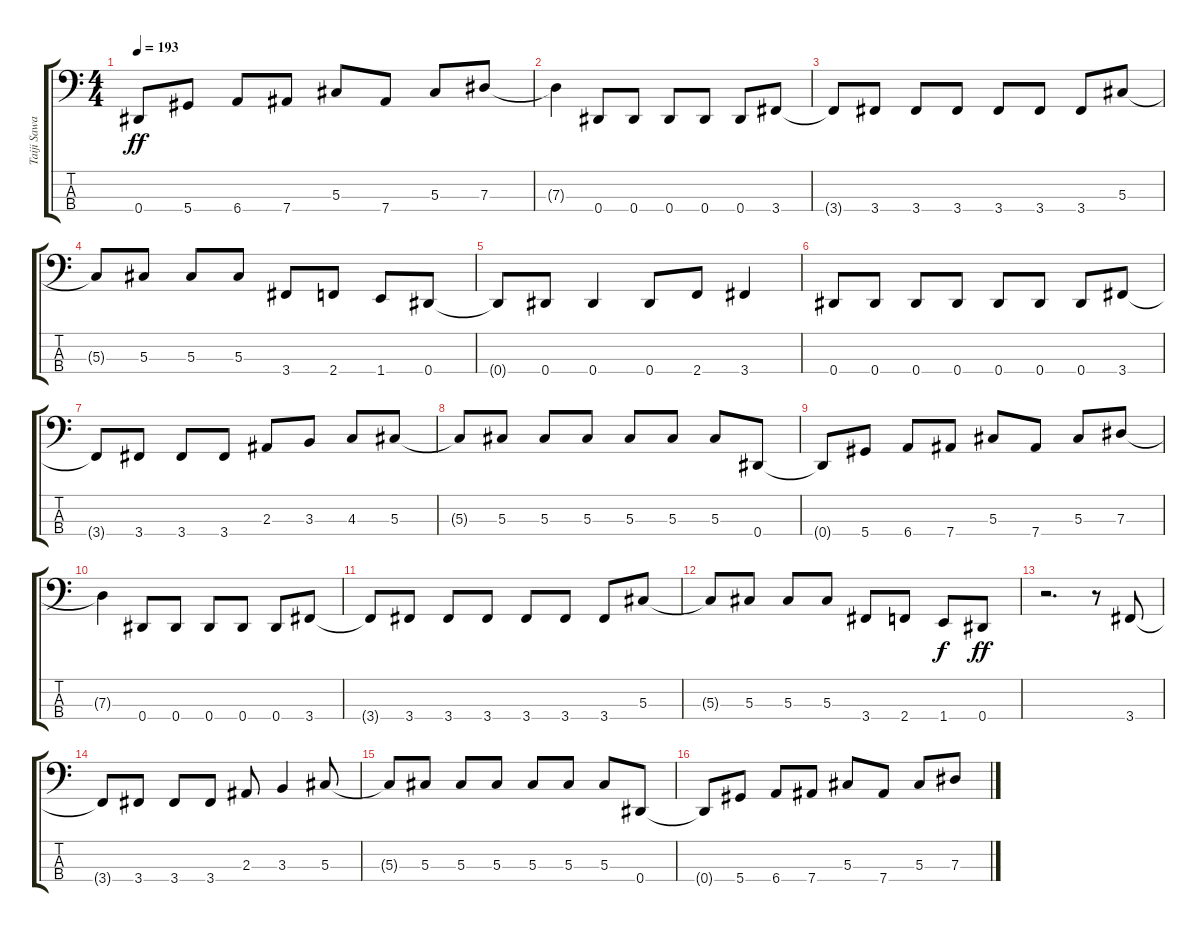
\track ("Taiji Sawada (Taiji)" "Taiji Sawa") {instrument electricbasspick}
\staff {score tabs}
\tuning (Gb2 Db2 Ab1 Eb1) {hide}
\ts (4 4)
\tempo 193
\clef f4
\ks c
0.4{t}.8{dy ff} 5.4.8 6.4.8 7.4.8 5.3.8 7.4.8 5.3.8 7.3.8 |
7.3{t}.4 0.4.8 0.4.8 0.4.8 0.4.8 0.4.8 3.4.8 |
3.4{t}.8 3.4.8 3.4.8 3.4.8 3.4.8 3.4.8 3.4.8 5.3.8 |
5.3{t}.8 5.3.8 5.3.8 5.3.8 3.4.8 2.4.8 1.4.8 0.4.8 |
0.4{t}.8 0.4.8 0.4.4 0.4.8 2.4.8 3.4.4 |
0.4.8 0.4.8 0.4.8 0.4.8 0.4.8 0.4.8 0.4.8 3.4.8 |
3.4{t}.8 3.4.8 3.4.8 3.4.8 2.3.8 3.3.8 4.3.8 5.3.8 |
5.3{t}.8 5.3.8 5.3.8 5.3.8 5.3.8 5.3.8 5.3.8 0.4.8 |
0.4{t}.8 5.4.8 6.4.8 7.4.8 5.3.8 7.4.8 5.3.8 7.3.8 |
7.3{t}.4 0.4.8 0.4.8 0.4.8 0.4.8 0.4.8 3.4.8 |
3.4{t}.8 3.4.8 3.4.8 3.4.8 3.4.8 3.4.8 3.4.8 5.3.8 |
5.3{t}.8 5.3.8 5.3.8 5.3.8 3.4.8 2.4.8 1.4.8{dy f} 0.4.8{dy ff} |
r.2{d} r.8 3.4.8 |
3.4{t}.8 3.4.8 3.4.8 3.4.8 2.3.8 3.3.4 5.3.8 |
5.3{t}.8 5.3.8 5.3.8 5.3.8 5.3.8 5.3.8 5.3.8 0.4.8 |
0.4{t}.8 5.4.8 6.4.8 7.4.8 5.3.8 7.4.8 5.3.8 7.3.8
